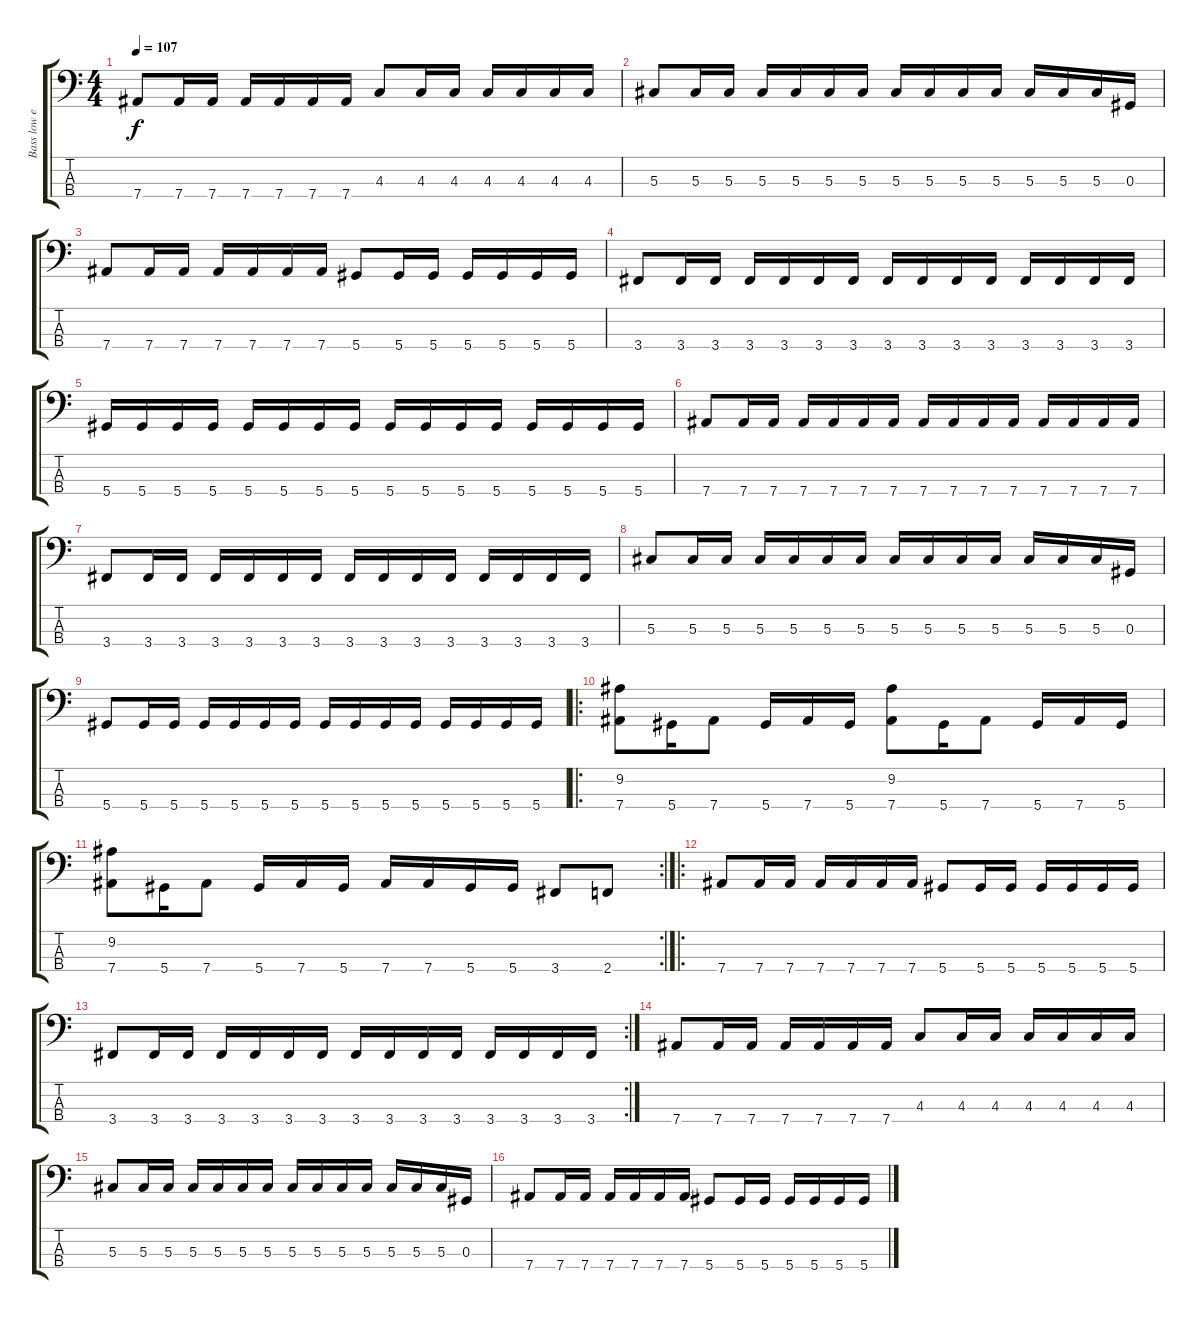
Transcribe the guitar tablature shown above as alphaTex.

\track ("Bass low end" "Bass low e") {instrument electricbassfinger}
\staff {score tabs}
\tuning (Gb2 Db2 Ab1 Eb1) {hide}
\ts (4 4)
\tempo 107
\clef f4
\ks c
7.4.8{dy f} 7.4.16 7.4.16 7.4.16 7.4.16 7.4.16 7.4.16 4.3.8 4.3.16 4.3.16 4.3.16 4.3.16 4.3.16 4.3.16 |
5.3.8 5.3.16 5.3.16 5.3.16 5.3.16 5.3.16 5.3.16 5.3.16 5.3.16 5.3.16 5.3.16 5.3.16 5.3.16 5.3.16 0.3.16 |
7.4.8 7.4.16 7.4.16 7.4.16 7.4.16 7.4.16 7.4.16 5.4.8 5.4.16 5.4.16 5.4.16 5.4.16 5.4.16 5.4.16 |
3.4.8 3.4.16 3.4.16 3.4.16 3.4.16 3.4.16 3.4.16 3.4.16 3.4.16 3.4.16 3.4.16 3.4.16 3.4.16 3.4.16 3.4.16 |
5.4.16 5.4.16 5.4.16 5.4.16 5.4.16 5.4.16 5.4.16 5.4.16 5.4.16 5.4.16 5.4.16 5.4.16 5.4.16 5.4.16 5.4.16 5.4.16 |
7.4.8 7.4.16 7.4.16 7.4.16 7.4.16 7.4.16 7.4.16 7.4.16 7.4.16 7.4.16 7.4.16 7.4.16 7.4.16 7.4.16 7.4.16 |
3.4.8 3.4.16 3.4.16 3.4.16 3.4.16 3.4.16 3.4.16 3.4.16 3.4.16 3.4.16 3.4.16 3.4.16 3.4.16 3.4.16 3.4.16 |
5.3.8 5.3.16 5.3.16 5.3.16 5.3.16 5.3.16 5.3.16 5.3.16 5.3.16 5.3.16 5.3.16 5.3.16 5.3.16 5.3.16 0.3.16 |
5.4.8 5.4.16 5.4.16 5.4.16 5.4.16 5.4.16 5.4.16 5.4.16 5.4.16 5.4.16 5.4.16 5.4.16 5.4.16 5.4.16 5.4.16 |
\ro
(9.2 7.4).8 5.4.16 7.4.8 5.4.16 7.4.16 5.4.16 (9.2 7.4).8 5.4.16 7.4.8 5.4.16 7.4.16 5.4.16 |
\rc 2
(9.2 7.4).8 5.4.16 7.4.8 5.4.16 7.4.16 5.4.16 7.4.16 7.4.16 5.4.16 5.4.16 3.4.8 2.4.8 |
\ro
7.4.8 7.4.16 7.4.16 7.4.16 7.4.16 7.4.16 7.4.16 5.4.8 5.4.16 5.4.16 5.4.16 5.4.16 5.4.16 5.4.16 |
\rc 2
3.4.8 3.4.16 3.4.16 3.4.16 3.4.16 3.4.16 3.4.16 3.4.16 3.4.16 3.4.16 3.4.16 3.4.16 3.4.16 3.4.16 3.4.16 |
7.4.8 7.4.16 7.4.16 7.4.16 7.4.16 7.4.16 7.4.16 4.3.8 4.3.16 4.3.16 4.3.16 4.3.16 4.3.16 4.3.16 |
5.3.8 5.3.16 5.3.16 5.3.16 5.3.16 5.3.16 5.3.16 5.3.16 5.3.16 5.3.16 5.3.16 5.3.16 5.3.16 5.3.16 0.3.16 |
7.4.8 7.4.16 7.4.16 7.4.16 7.4.16 7.4.16 7.4.16 5.4.8 5.4.16 5.4.16 5.4.16 5.4.16 5.4.16 5.4.16
